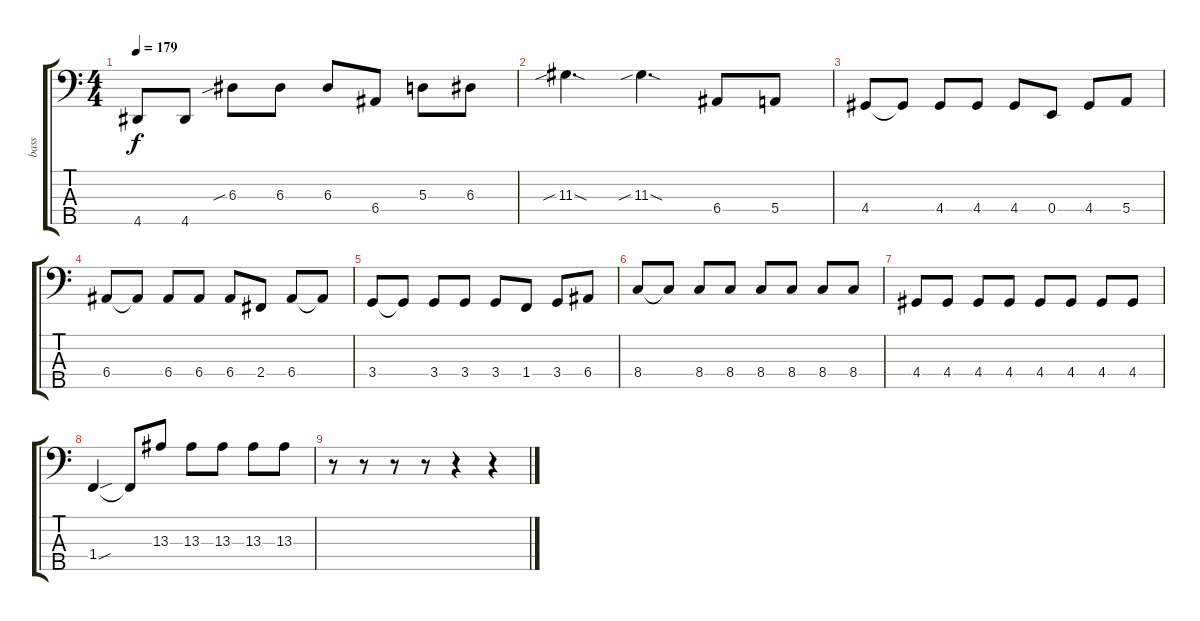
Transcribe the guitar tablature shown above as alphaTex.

\track ("bass" "bass") {instrument electricbassfinger}
\staff {score tabs}
\tuning (G2 D2 A1 E1 B0) {hide}
\ts (4 4)
\tempo 179
\clef f4
\ks c
4.5.8{dy f} 4.5.8 6.3{sib}.8 6.3.8 6.3.8 6.4.8 5.3.8 6.3.8 |
11.3{sib sod}.4{d} 11.3{sib sod}.4{d} 6.4.8 5.4.8 |
4.4.8 4.4{t}.8 4.4.8 4.4.8 4.4.8 0.4.8 4.4.8 5.4.8 |
6.4.8 6.4{t}.8 6.4.8 6.4.8 6.4.8 2.4.8 6.4.8 6.4{t}.8 |
3.4.8 3.4{t}.8 3.4.8 3.4.8 3.4.8 1.4.8 3.4.8 6.4.8 |
8.4.8 8.4{t}.8 8.4.8 8.4.8 8.4.8 8.4.8 8.4.8 8.4.8 |
4.4.8 4.4.8 4.4.8 4.4.8 4.4.8 4.4.8 4.4.8 4.4.8 |
1.4{sou}.4 1.4{t}.8 13.3.8 13.3.8 13.3.8 13.3.8 13.3.8 |
r.8 r.8 r.8 r.8 r.4 r.4
